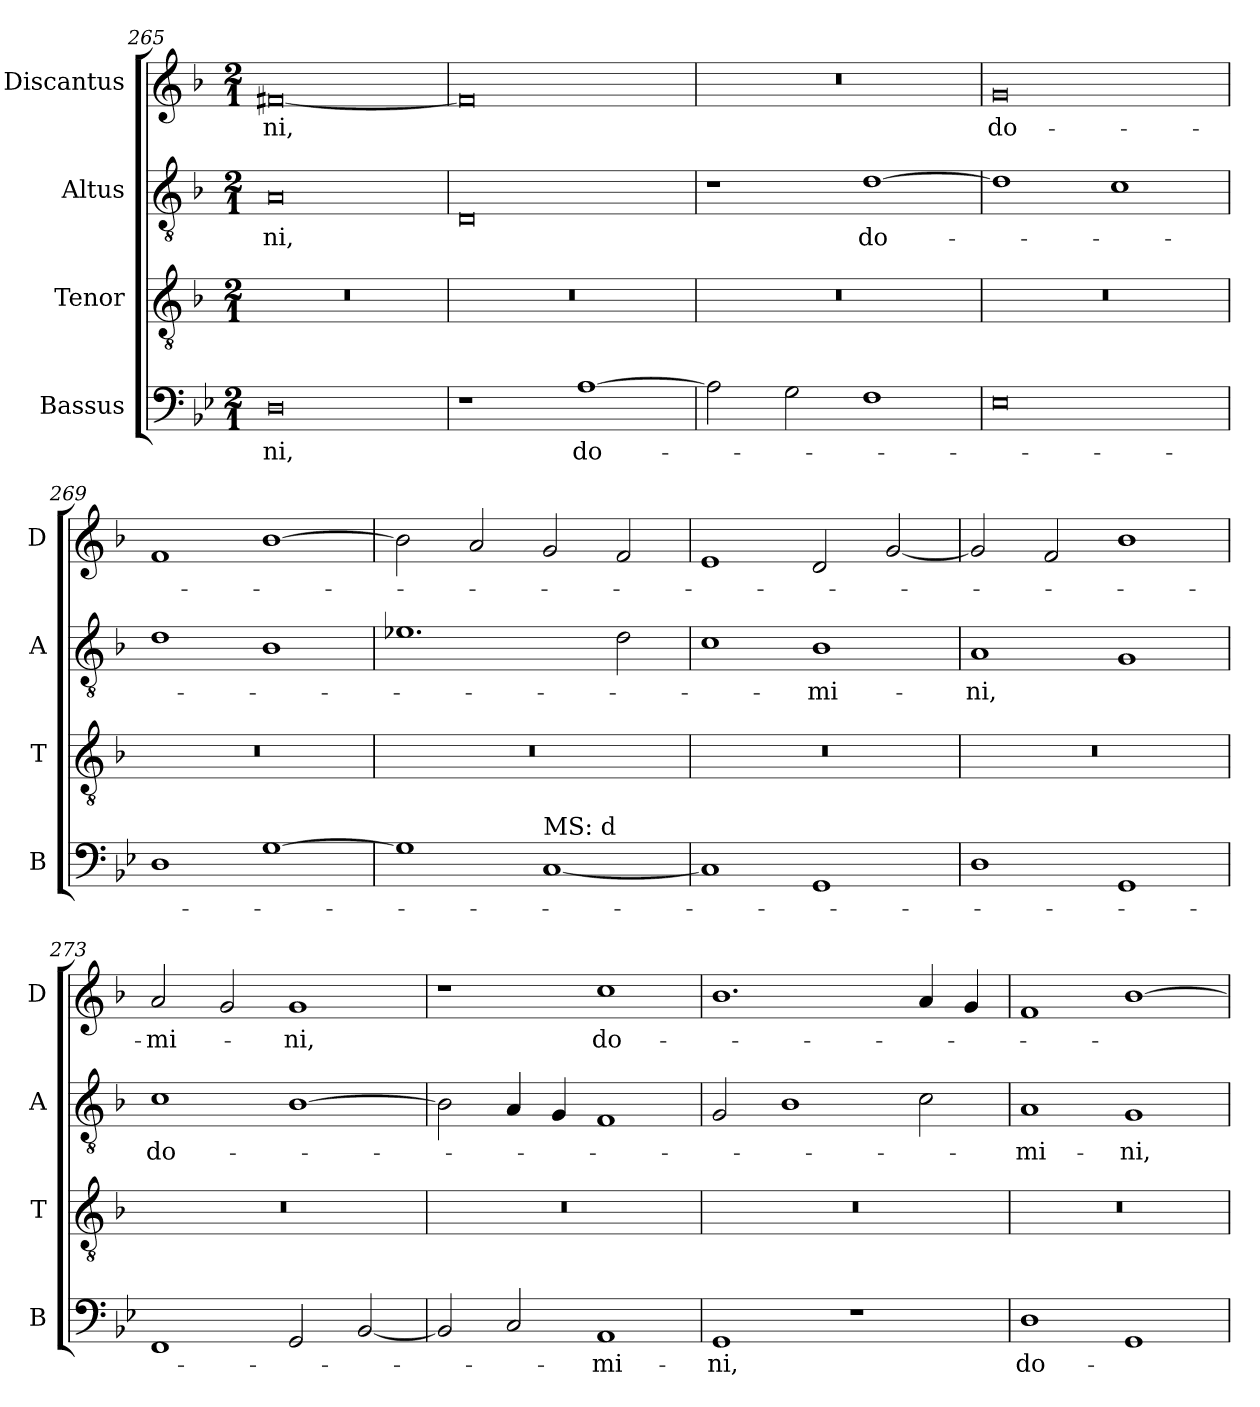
**kern	**text	**kern	**kern	**text	**kern	**text
*part4	*part4	*part3	*part2	*part2	*part1	*part1
*staff4	*staff4	*staff3	*staff2	*staff2	*staff1	*staff1
*I"Bassus	*	*I"Tenor	*I"Altus	*	*I"Discantus	*
*I'B	*	*I'T	*I'A	*	*I'D	*
*clefF4	*	*clefGv2	*clefGv2	*	*clefG2	*
*k[b-e-]	*	*k[b-]	*k[b-]	*	*k[b-]	*
*M2/1	*	*M2/1	*M2/1	*	*M2/1	*
=265	=265	=265	=265	=265	=265	=265
0D	-ni,	0r	0A	-ni,	[0f#X	-ni,
=266	=266	=266	=266	=266	=266	=266
1r	.	0r	0D	.	0f#]	.
[1A	do-	.	.	.	.	.
=267	=267	=267	=267	=267	=267	=267
2A]	.	0r	1r	.	0r	.
2G	.	.	.	.	.	.
1F	.	.	[1d	do-	.	.
=268	=268	=268	=268	=268	=268	=268
0E-	.	0r	1d]	.	0g	do-
.	.	.	1c	.	.	.
=269	=269	=269	=269	=269	=269	=269
1D	.	0r	1d	.	1f	.
[1G	.	.	1B-	.	[1b-	.
=270	=270	=270	=270	=270	=270	=270
1G]	.	0r	1.e-X	.	2b-]	.
.	.	.	.	.	2a	.
!LO:TX:a:t=MS&colon; d	!	!	!	!	!	!
[1C	.	.	.	.	2g	.
.	.	.	2d	.	2f	.
=271	=271	=271	=271	=271	=271	=271
1C]	.	0r	1c	.	1e	.
1GG	.	.	1B-	-mi-	2d	.
.	.	.	.	.	[2g	.
=272	=272	=272	=272	=272	=272	=272
1D	.	0r	1A	-ni,	2g]	.
.	.	.	.	.	2f	.
1GG	.	.	1G	.	1b-	.
=273	=273	=273	=273	=273	=273	=273
1FF	.	0r	1c	do-	2a	-mi-
.	.	.	.	.	2g	.
2GG	.	.	[1B-	.	1g	-ni,
[2BB-	.	.	.	.	.	.
=274	=274	=274	=274	=274	=274	=274
2BB-]	.	0r	2B-]	.	1r	.
2C	.	.	4A	.	.	.
.	.	.	4G	.	.	.
1AA	-mi-	.	1F	.	1cc	do-
=275	=275	=275	=275	=275	=275	=275
1GG	-ni,	0r	2G	.	1.b-	.
.	.	.	1B-	.	.	.
1r	.	.	.	.	.	.
.	.	.	2c	.	4a	.
.	.	.	.	.	4g	.
=276	=276	=276	=276	=276	=276	=276
1D	do-	0r	1A	-mi-	1f	.
1GG	.	.	1G	-ni,	[1b-	.
=	=	=	=	=	=	=
*-	*-	*-	*-	*-	*-	*-
